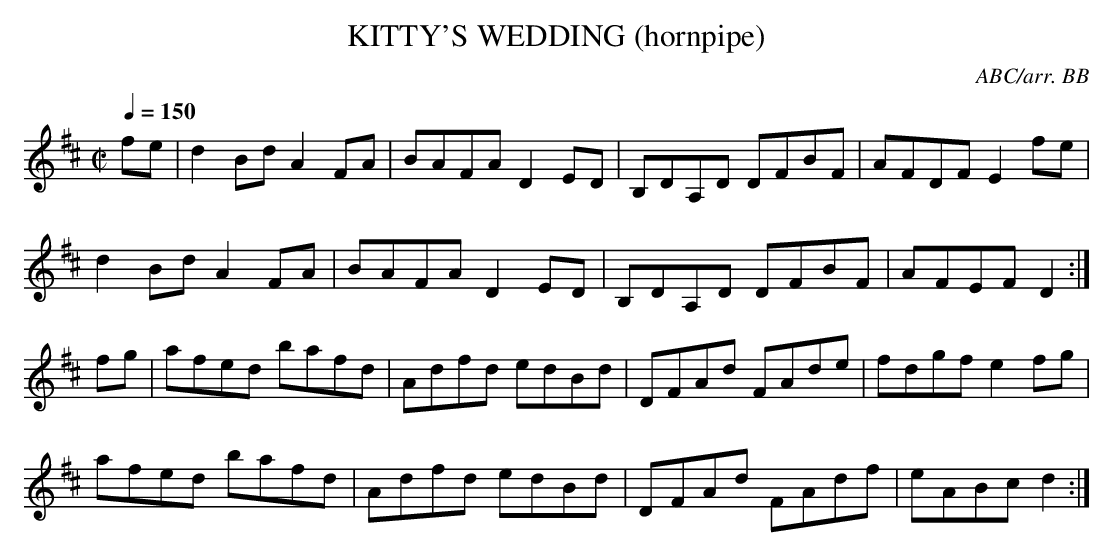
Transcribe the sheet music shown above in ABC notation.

X:1
T:KITTY'S WEDDING (hornpipe)
C:ABC/arr. BB
M:C|
L:1/8
Q:1/4=150
K:D
fe|d2Bd A2FA|BAFA D2 ED|B,DA,D DFBF|AFDF E2fe|
d2Bd A2FA|BAFA D2 ED|B,DA,D DFBF|AFEF D2 :|
fg|afed bafd|Adfd edBd|DFAd FAde|fdgf e2fg|
afed bafd|Adfd edBd|DFAd FAdf|eABc d2 :|
